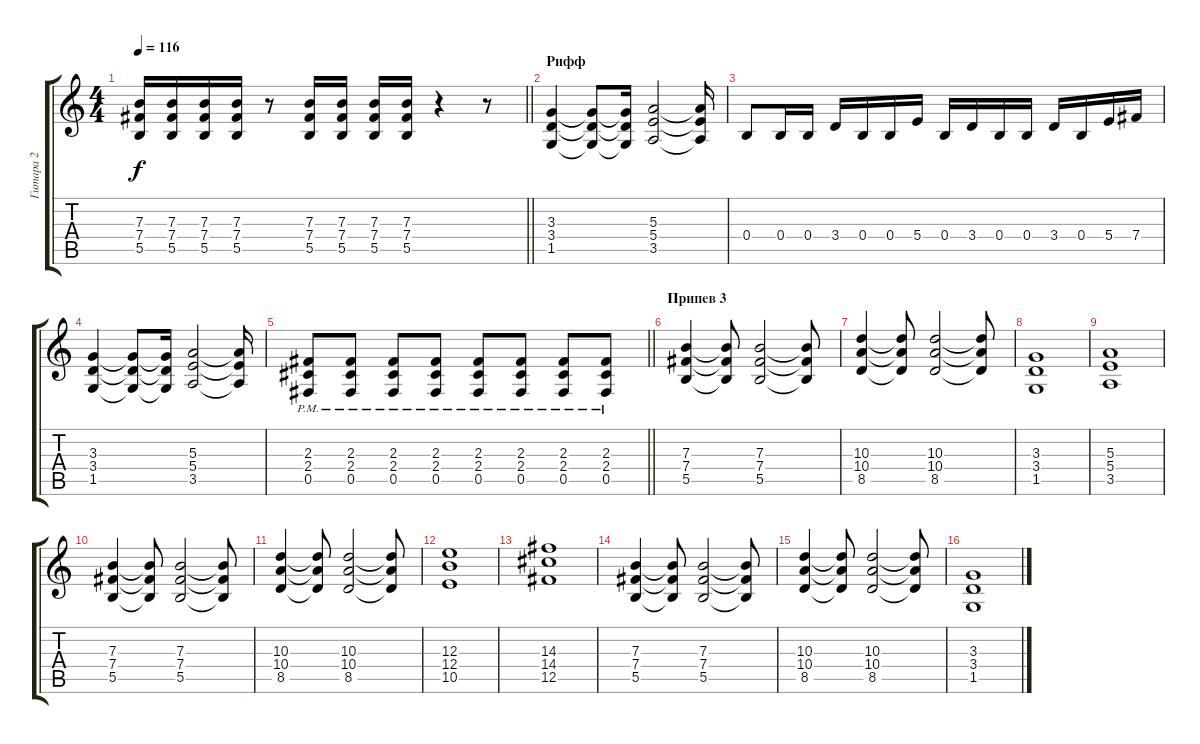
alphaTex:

\track ("Гитара 2" "Гитара 2") {instrument distortionguitar}
\staff {score tabs}
\tuning (Db4 Ab3 E3 B2 Gb2 B1) {hide}
\ts (4 4)
\tempo 116
\clef g2
\barLineRight lightlight
\ks c
(7.3 7.4 5.5).16{dy f} (7.3 7.4 5.5).16 (7.3 7.4 5.5).16 (7.3 7.4 5.5).16 r.8 (7.3 7.4 5.5).16 (7.3 7.4 5.5).16 (7.3 7.4 5.5).16 (7.3 7.4 5.5).16 r.4 r.8 |
\section ("" "Рифф")
(3.3 3.4 1.5).4 (3.3{t} 3.4{t} 1.5{t}).8 (3.3{t} 3.4{t} 1.5{t}).16 (5.3 5.4 3.5).2 (5.3{t} 5.4{t} 3.5{t}).16 |
0.4.8 0.4.16 0.4.16 3.4.16 0.4.16 0.4.16 5.4.16 0.4.16 3.4.16 0.4.16 0.4.16 3.4.16 0.4.16 5.4.16 7.4.16 |
(3.3 3.4 1.5).4 (3.3{t} 3.4{t} 1.5{t}).8 (3.3{t} 3.4{t} 1.5{t}).16 (5.3 5.4 3.5).2 (5.3{t} 5.4{t} 3.5{t}).16 |
\barLineRight lightlight
(2.3{pm} 2.4{pm} 0.5{pm}).8 (2.3{pm} 2.4{pm} 0.5{pm}).8 (2.3{pm} 2.4{pm} 0.5{pm}).8 (2.3{pm} 2.4{pm} 0.5{pm}).8 (2.3{pm} 2.4{pm} 0.5{pm}).8 (2.3{pm} 2.4{pm} 0.5{pm}).8 (2.3{pm} 2.4{pm} 0.5{pm}).8 (2.3{pm} 2.4{pm} 0.5{pm}).8 |
\section ("" "Припев 3")
(7.3 7.4 5.5).4 (7.3{t} 7.4{t} 5.5{t}).8 (7.3 7.4 5.5).2 (7.3{t} 7.4{t} 5.5{t}).8 |
(10.3 10.4 8.5).4 (10.3{t} 10.4{t} 8.5{t}).8 (10.3 10.4 8.5).2 (10.3{t} 10.4{t} 8.5{t}).8 |
(3.3 3.4 1.5).1 |
(5.3 5.4 3.5).1 |
(7.3 7.4 5.5).4 (7.3{t} 7.4{t} 5.5{t}).8 (7.3 7.4 5.5).2 (7.3{t} 7.4{t} 5.5{t}).8 |
(10.3 10.4 8.5).4 (10.3{t} 10.4{t} 8.5{t}).8 (10.3 10.4 8.5).2 (10.3{t} 10.4{t} 8.5{t}).8 |
(12.3 12.4 10.5).1 |
(14.3 14.4 12.5).1 |
(7.3 7.4 5.5).4 (7.3{t} 7.4{t} 5.5{t}).8 (7.3 7.4 5.5).2 (7.3{t} 7.4{t} 5.5{t}).8 |
(10.3 10.4 8.5).4 (10.3{t} 10.4{t} 8.5{t}).8 (10.3 10.4 8.5).2 (10.3{t} 10.4{t} 8.5{t}).8 |
(3.3 3.4 1.5).1
